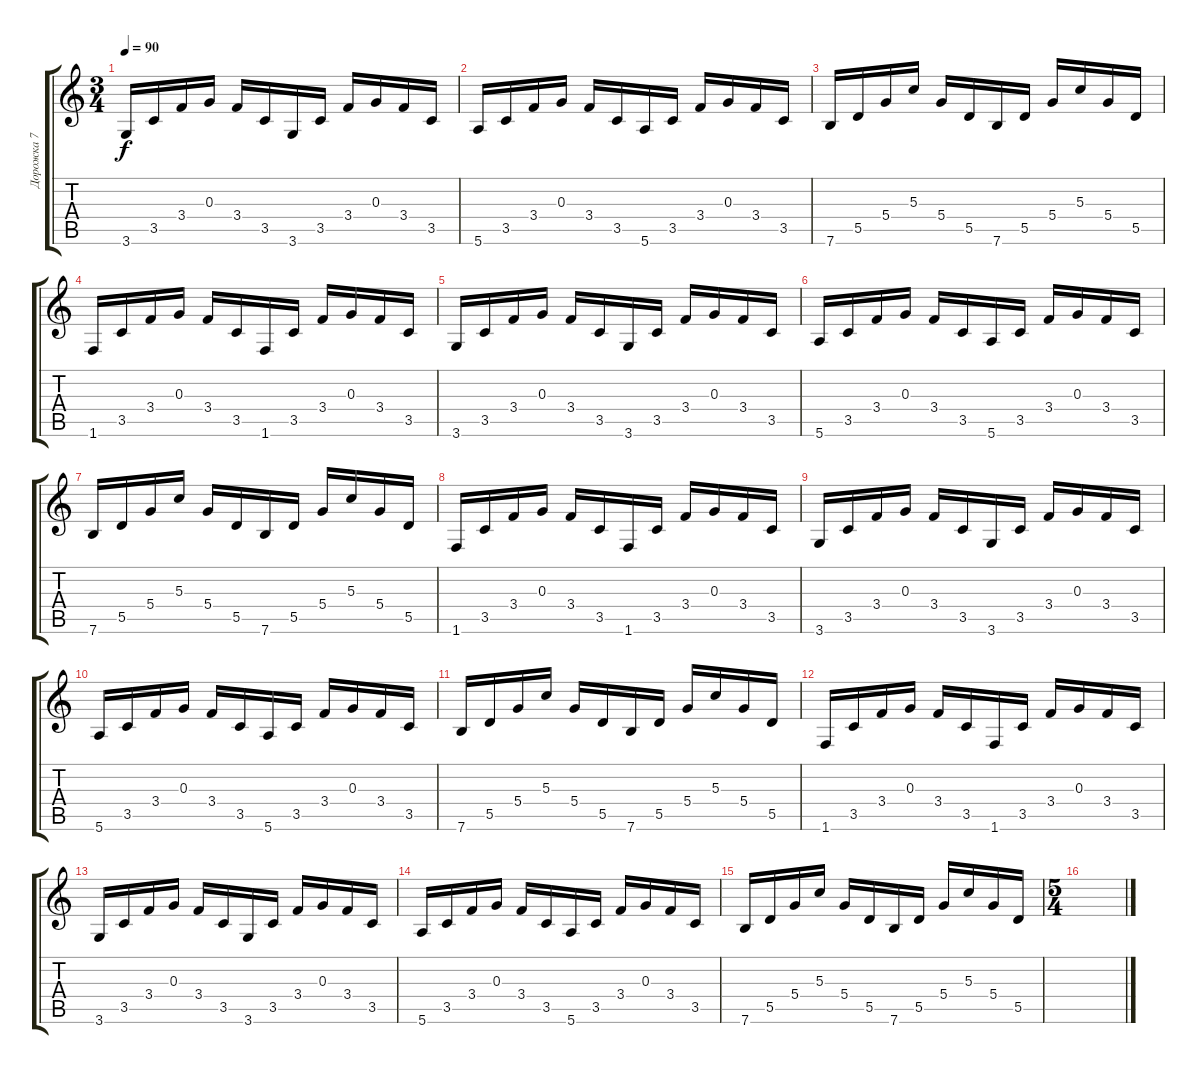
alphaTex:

\track ("Дорожка 7" "Дорожка 7") {instrument acousticguitarsteel}
\staff {score tabs}
\tuning (E4 B3 G3 D3 A2 E2) {hide}
\ts (3 4)
\tempo 90
\clef g2
\ks c
3.6.16{dy f} 3.5.16 3.4.16 0.3.16 3.4.16 3.5.16 3.6.16 3.5.16 3.4.16 0.3.16 3.4.16 3.5.16 |
5.6.16 3.5.16 3.4.16 0.3.16 3.4.16 3.5.16 5.6.16 3.5.16 3.4.16 0.3.16 3.4.16 3.5.16 |
7.6.16 5.5.16 5.4.16 5.3.16 5.4.16 5.5.16 7.6.16 5.5.16 5.4.16 5.3.16 5.4.16 5.5.16 |
1.6.16 3.5.16 3.4.16 0.3.16 3.4.16 3.5.16 1.6.16 3.5.16 3.4.16 0.3.16 3.4.16 3.5.16 |
3.6.16 3.5.16 3.4.16 0.3.16 3.4.16 3.5.16 3.6.16 3.5.16 3.4.16 0.3.16 3.4.16 3.5.16 |
5.6.16 3.5.16 3.4.16 0.3.16 3.4.16 3.5.16 5.6.16 3.5.16 3.4.16 0.3.16 3.4.16 3.5.16 |
7.6.16 5.5.16 5.4.16 5.3.16 5.4.16 5.5.16 7.6.16 5.5.16 5.4.16 5.3.16 5.4.16 5.5.16 |
1.6.16 3.5.16 3.4.16 0.3.16 3.4.16 3.5.16 1.6.16 3.5.16 3.4.16 0.3.16 3.4.16 3.5.16 |
3.6.16 3.5.16 3.4.16 0.3.16 3.4.16 3.5.16 3.6.16 3.5.16 3.4.16 0.3.16 3.4.16 3.5.16 |
5.6.16 3.5.16 3.4.16 0.3.16 3.4.16 3.5.16 5.6.16 3.5.16 3.4.16 0.3.16 3.4.16 3.5.16 |
7.6.16 5.5.16 5.4.16 5.3.16 5.4.16 5.5.16 7.6.16 5.5.16 5.4.16 5.3.16 5.4.16 5.5.16 |
1.6.16 3.5.16 3.4.16 0.3.16 3.4.16 3.5.16 1.6.16 3.5.16 3.4.16 0.3.16 3.4.16 3.5.16 |
3.6.16 3.5.16 3.4.16 0.3.16 3.4.16 3.5.16 3.6.16 3.5.16 3.4.16 0.3.16 3.4.16 3.5.16 |
5.6.16 3.5.16 3.4.16 0.3.16 3.4.16 3.5.16 5.6.16 3.5.16 3.4.16 0.3.16 3.4.16 3.5.16 |
7.6.16 5.5.16 5.4.16 5.3.16 5.4.16 5.5.16 7.6.16 5.5.16 5.4.16 5.3.16 5.4.16 5.5.16 |
\ts (5 4)
